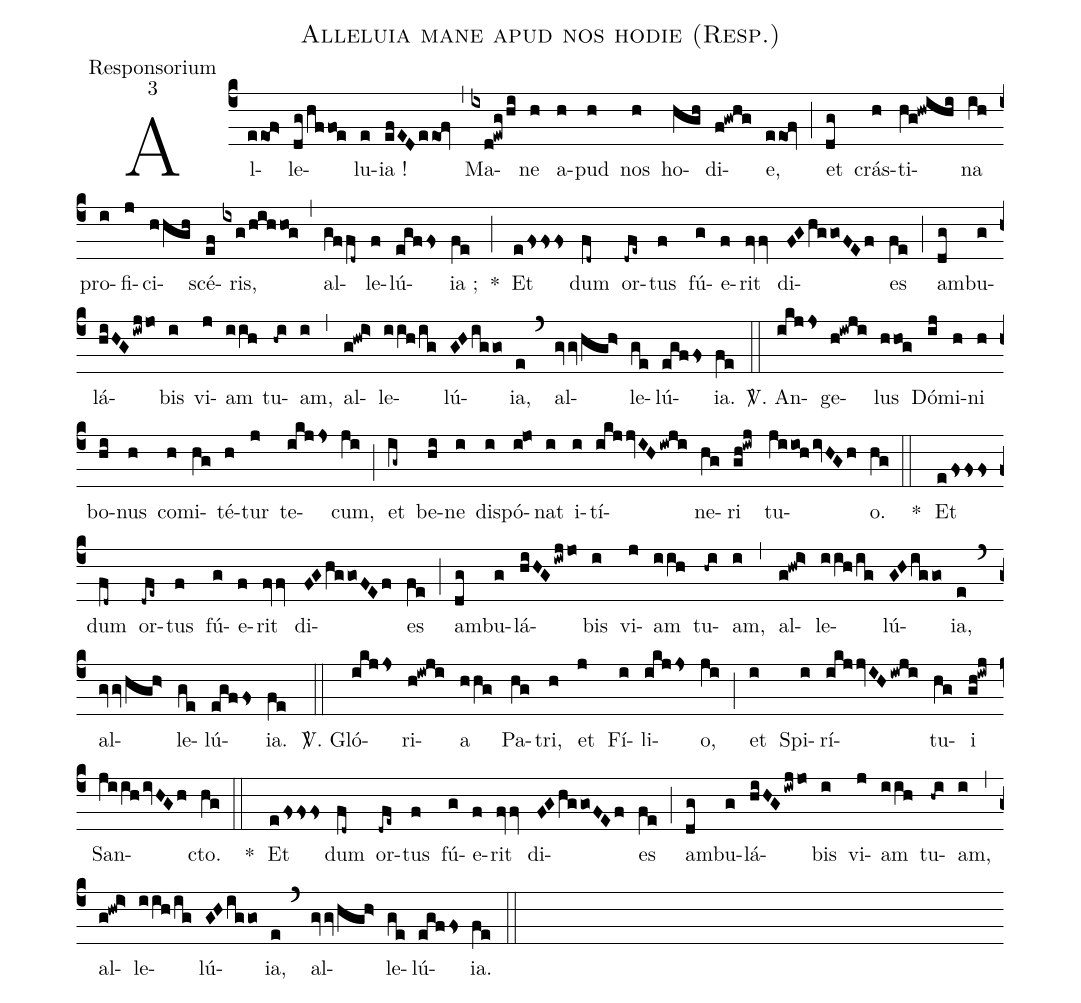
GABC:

name:Alleluia mane apud nos hodie (Resp.);
office-part:Responsorium;
mode:3;
%%
(c4)Al(eeo!f>)le(dg/hffoe)lu(e)ia !(efEDeeof) (,) Ma(ixd!ewg/hi)ne(h) a(h)pud(h) nos(h) ho(hgh)di(f!gwhg)e,(eeof) (;)  et(dg) crás(h)ti(hg!hwihi)na(ih) pro(i)fi(j)ci(hhgh)scé(ef)ris,(ixg/hihhog) (,) al(gffd~)le(f)lú(egffs)ia ;(fe) *(;) Et(e/fsss) dum(fd~) or(-dfe~)tus(f) fú(g)e(f)rit(fvfv) di(FGhggoFEf)es(fe) (;) am(dg)bu(g)lá(hiHG/iwj/jo)bis(i) vi(j)am(iih) tu(-hi)am,(i) (,) al(g!hwi>)le(iih/ig)lú(GHiggo)ia,(e) (`) al(gvgvhgh>)le(ge)lú(egffs)ia.(fe) (::)

<sp>V/</sp>. An(ikjjs)ge(h!iwji)lus(hhog) Dó(ij)mi(h)ni(h) bo(hi)nus(h) com(h)i(hg)té(h)tur(j) te(ikjjs)cum,(ji) (;) et(ig~) be(hi)ne(i) dis(i)pó(i!jo)nat(i) i(i)tí(ikjjvIH/iwji)ne(hg)ri(gh!iwj) tu(jiioh/ivHGh)o.(hg) (::)
*() Et(e/fsss) dum(fd~) or(-dfe~)tus(f) fú(g)e(f)rit(fvfv) di(FGhggoFEf)es(fe) (;) am(dg)bu(g)lá(hiHG/iwj/jo)bis(i) vi(j)am(iih) tu(-hi)am,(i) (,) al(g!hwi>)le(iih/ig)lú(GHiggo)ia,(e) (`) al(gvgvhgh>)le(ge)lú(egffs)ia.(fe) (::)

<sp>V/</sp>. Gló(ikjjs)ri(h!iwji)a(hhg) Pa(hg)tri,(h) et(j) Fí(i)li(ikjjs)o,(ji) (;) et(i) Spi(i)rí(ikjjvIH/iwji)tu(hg)i(gh!iwj) San(jiihivHGh)cto.(hg) (::)
*() Et(e/fsss) dum(fd~) or(-dfe~)tus(f) fú(g)e(f)rit(fvfv) di(FGhggoFEf)es(fe) (;) am(dg)bu(g)lá(hiHG/iwj/jo)bis(i) vi(j)am(iih) tu(-hi)am,(i) (,) al(g!hwi>)le(iih/ig)lú(GHiggo)ia,(e) (`) al(gvgvhgh>)le(ge)lú(egffs)ia.(fe) (::)
